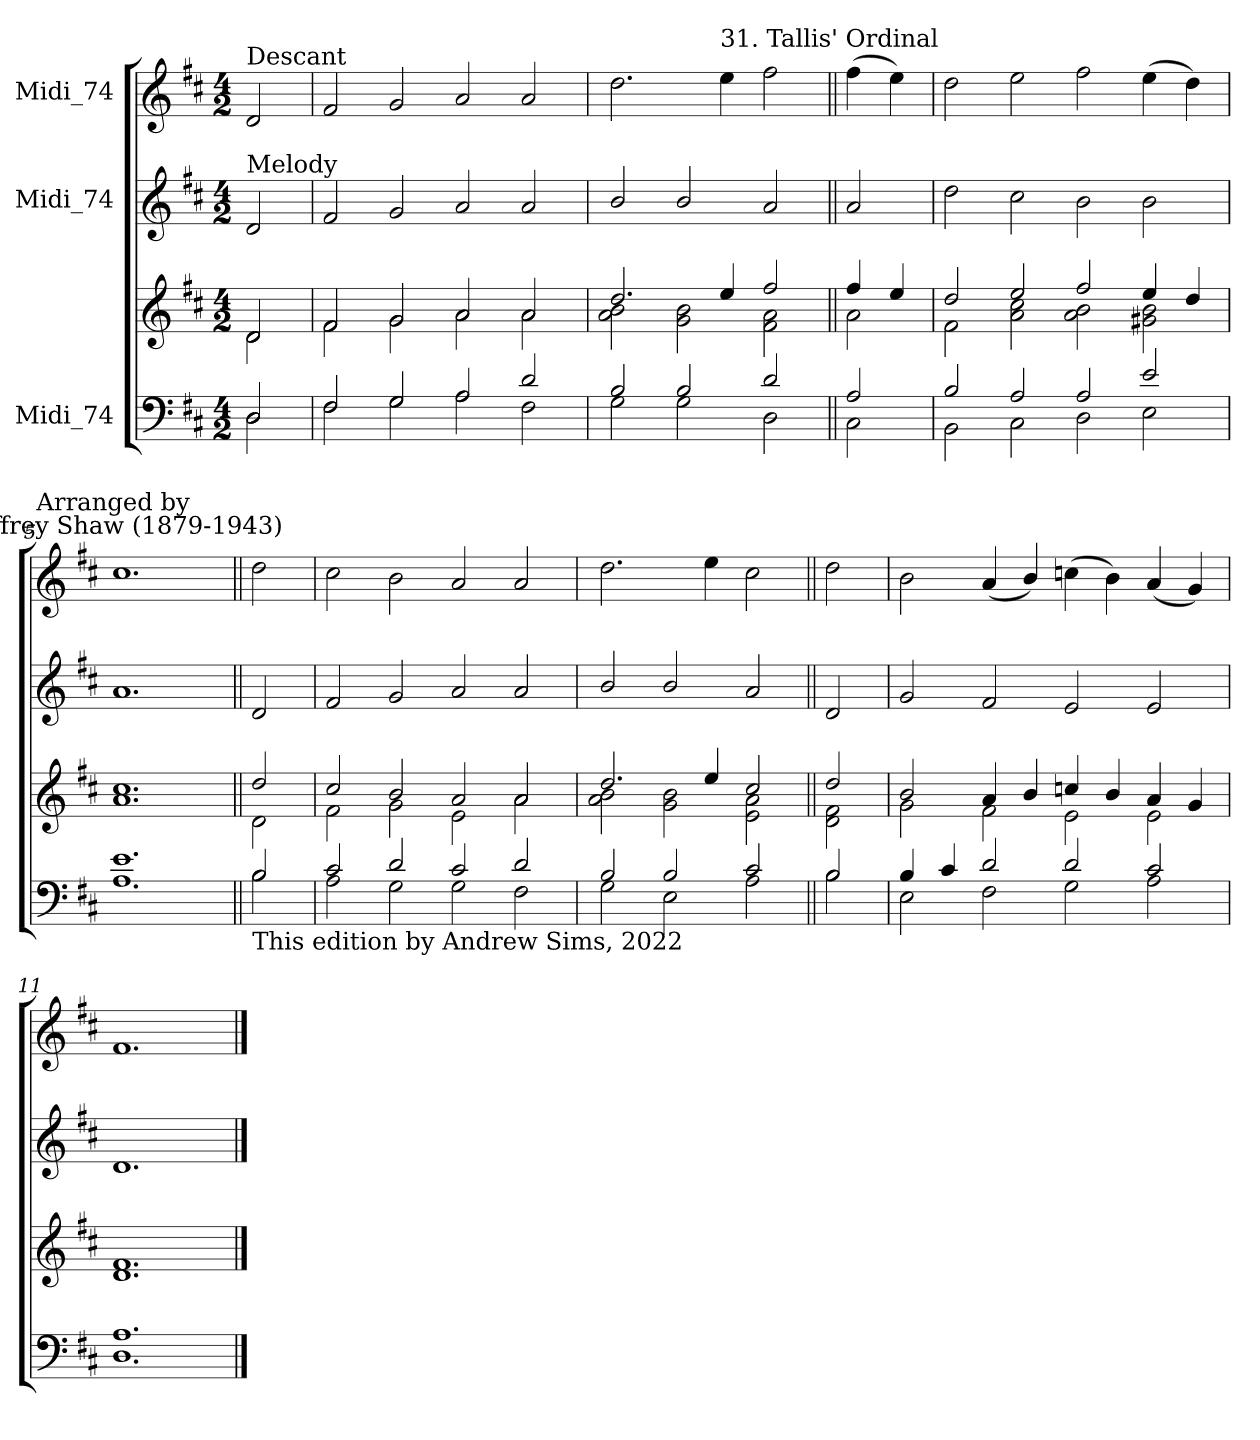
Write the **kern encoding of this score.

**kern	**kern	**kern	**kern
*part3	*part3	*part2	*part1
*staff4	*staff3	*staff2	*staff1
*I"Midi_74	*	*I"Midi_74	*I"Midi_74
*clefF4	*clefG2	*clefG2	*clefG2
*k[f#c#]	*k[f#c#]	*k[f#c#]	*k[f#c#]
*D:	*D:	*D:	*D:
*M4/2	*M4/2	*M4/2	*M4/2
=	=	=	=
*^	*^	*	*
*	*^	*	*^	*	*
!	!	!	!	!	!	!	!LO:TX:a:t=Descant
!	!	!	!	!	!	!LO:TX:a:t=Melody	!
2D/	2ryy	2D\	2d/	2ryy	2d\	2d	2d
=1	=1	=1	=1	=1	=1	=1	=1
2F#/	0ryy	2F#\	2f#/	0ryy	2f#\	2f#	2f#
2G/	.	2G\	2g/	.	2g\	2g	2g
2A/	.	2A\	2a/	.	2a\	2a	2a
2d/	.	2F#\	2a/	.	2a\	2a	2a
=2	=2	=2	=2	=2	=2	=2	=2
2B/	1.ryy	2G\	2.dd/	1.ryy	2a\ 2b\	2b/	2.dd
2B/	.	2G\	.	.	2g\ 2b\	2b/	.
!	!	!	!	!	!	!	!LO:TX:a:t=31. Tallis' Ordinal
.	.	.	4ee/	.	.	.	4ee
2d/	.	2D\	2ff#/	.	2f#\ 2a\	2a	2ff#
=3||	=3||	=3||	=3||	=3||	=3||	=3||	=3||
2A/	2ryy	2C#\	4ff#/	2ryy	2a\	2a	(>4ff#
.	.	.	4ee/	.	.	.	4ee)
=4	=4	=4	=4	=4	=4	=4	=4
2B/	0ryy	2BB\	2dd/	0ryy	2f#\	2dd	2dd
2A/	.	2C#\	2ee/	.	2a\ 2cc#\	2cc#	2ee
2A/	.	2D\	2ff#/	.	2a\ 2b\	2b	2ff#
2e/	.	2E\	4ee/	.	2g#X\ 2b\	2b	(>4ee
.	.	.	4dd/	.	.	.	4dd)
=5	=5	=5	=5	=5	=5	=5	=5
!	!	!	!	!	!	!	!LO:TX:a:cj:t=Arranged by\nGeoffrey Shaw (1879-1943)
1.e/	1.ryy	1.A\	1.cc#/	1.ryy	1.a\	1.a	1.cc#
!!LO:LB:g=z
=6||	=6||	=6||	=6||	=6||	=6||	=6||	=6||
!LO:TX:b:t=This edition by Andrew Sims, 2022	!	!	!	!	!	!	!
2B/	2ryy	2B\	2dd/	2ryy	2d\	2d	2dd
=7	=7	=7	=7	=7	=7	=7	=7
2c#/	0ryy	2A\	2cc#/	0ryy	2f#\	2f#	2cc#
2d/	.	2G\	2b/	.	2g\	2g	2b
2c#/	.	2G\	2a/	.	2e\	2a	2a
2d/	.	2F#\	2a/	.	2a\	2a	2a
=8	=8	=8	=8	=8	=8	=8	=8
2B/	1.ryy	2G\	2.dd/	1.ryy	2a\ 2b\	2b/	2.dd
2B/	.	2E\	.	.	2g\ 2b\	2b/	.
.	.	.	4ee/	.	.	.	4ee
2c#/	.	2A\	2cc#/	.	2e\ 2a\	2a	2cc#
=9||	=9||	=9||	=9||	=9||	=9||	=9||	=9||
2B/	2ryy	2B\	2dd/	2ryy	2d\ 2f#\	2d	2dd
=10	=10	=10	=10	=10	=10	=10	=10
4B/	0ryy	2E\	2b/	0ryy	2g\	2g	2b
4c#/	.	.	.	.	.	.	.
2d/	.	2F#\	4a/	.	2f#\	2f#	(<4a
.	.	.	4b/	.	.	.	4b/)
2d/	.	2G\	4ccn/	.	2e\	2e	(>4ccn
.	.	.	4b/	.	.	.	4b)
2c#/	.	2A\	4a/	.	2e\	2e	(<4a
.	.	.	4g/	.	.	.	4g)
=11	=11	=11	=11	=11	=11	=11	=11
1.A/	1.ryy	1.D\	1.f#/	1.ryy	1.d\	1.d	1.f#
*v	*v	*v	*	*	*	*	*
*	*v	*v	*v	*	*
==	==	==	==
*-	*-	*-	*-
